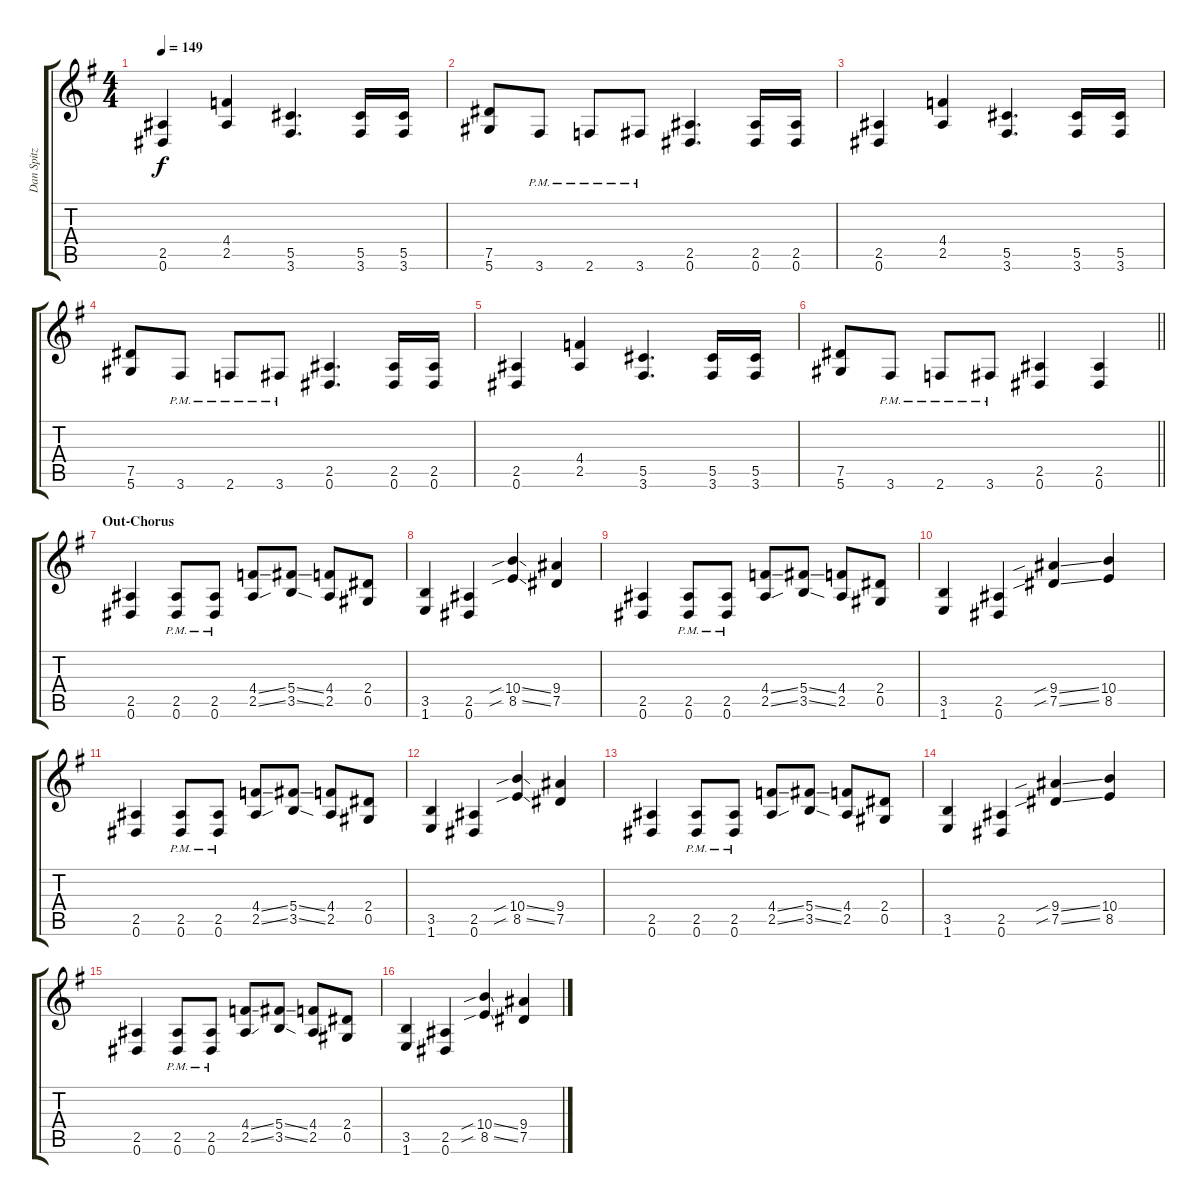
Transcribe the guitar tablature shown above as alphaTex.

\track ("Dan Spitz" "Dan Spitz") {instrument overdrivenguitar}
\staff {score tabs}
\tuning (Eb4 Bb3 Gb3 Db3 Ab2 Eb2) {hide}
\ts (4 4)
\tempo 149
\clef g2
\ks g
(2.5 0.6).4{dy f} (4.4 2.5).4 (5.5 3.6).4{d} (5.5 3.6).16 (5.5 3.6).16 |
(7.5 5.6).8 3.6{pm}.8 2.6{pm}.8 3.6{pm}.8 (2.5 0.6).4{d} (2.5 0.6).16 (2.5 0.6).16 |
(2.5 0.6).4 (4.4 2.5).4 (5.5 3.6).4{d} (5.5 3.6).16 (5.5 3.6).16 |
(7.5 5.6).8 3.6{pm}.8 2.6{pm}.8 3.6{pm}.8 (2.5 0.6).4{d} (2.5 0.6).16 (2.5 0.6).16 |
(2.5 0.6).4 (4.4 2.5).4 (5.5 3.6).4{d} (5.5 3.6).16 (5.5 3.6).16 |
\barLineRight lightlight
(7.5 5.6).8 3.6{pm}.8 2.6{pm}.8 3.6{pm}.8 (2.5 0.6).4 (2.5 0.6).4 |
\section ("" "Out-Chorus")
(2.5 0.6).4 (2.5{pm} 0.6{pm}).8 (2.5{pm} 0.6{pm}).8 (4.4{ss} 2.5{ss}).8 (5.4{ss} 3.5{ss}).8 (4.4 2.5).8 (2.4 0.5).8 |
(3.5 1.6).4 (2.5 0.6).4 (10.4{sib ss} 8.5{sib ss}).4 (9.4 7.5).4 |
(2.5 0.6).4 (2.5{pm} 0.6{pm}).8 (2.5{pm} 0.6{pm}).8 (4.4{ss} 2.5{ss}).8 (5.4{ss} 3.5{ss}).8 (4.4 2.5).8 (2.4 0.5).8 |
(3.5 1.6).4 (2.5 0.6).4 (9.4{sib ss} 7.5{sib ss}).4 (10.4 8.5).4 |
(2.5 0.6).4 (2.5{pm} 0.6{pm}).8 (2.5{pm} 0.6{pm}).8 (4.4{ss} 2.5{ss}).8 (5.4{ss} 3.5{ss}).8 (4.4 2.5).8 (2.4 0.5).8 |
(3.5 1.6).4 (2.5 0.6).4 (10.4{sib ss} 8.5{sib ss}).4 (9.4 7.5).4 |
(2.5 0.6).4 (2.5{pm} 0.6{pm}).8 (2.5{pm} 0.6{pm}).8 (4.4{ss} 2.5{ss}).8 (5.4{ss} 3.5{ss}).8 (4.4 2.5).8 (2.4 0.5).8 |
(3.5 1.6).4 (2.5 0.6).4 (9.4{sib ss} 7.5{sib ss}).4 (10.4 8.5).4 |
(2.5 0.6).4 (2.5{pm} 0.6{pm}).8 (2.5{pm} 0.6{pm}).8 (4.4{ss} 2.5{ss}).8 (5.4{ss} 3.5{ss}).8 (4.4 2.5).8 (2.4 0.5).8 |
(3.5 1.6).4 (2.5 0.6).4 (10.4{sib ss} 8.5{sib ss}).4 (9.4 7.5).4
